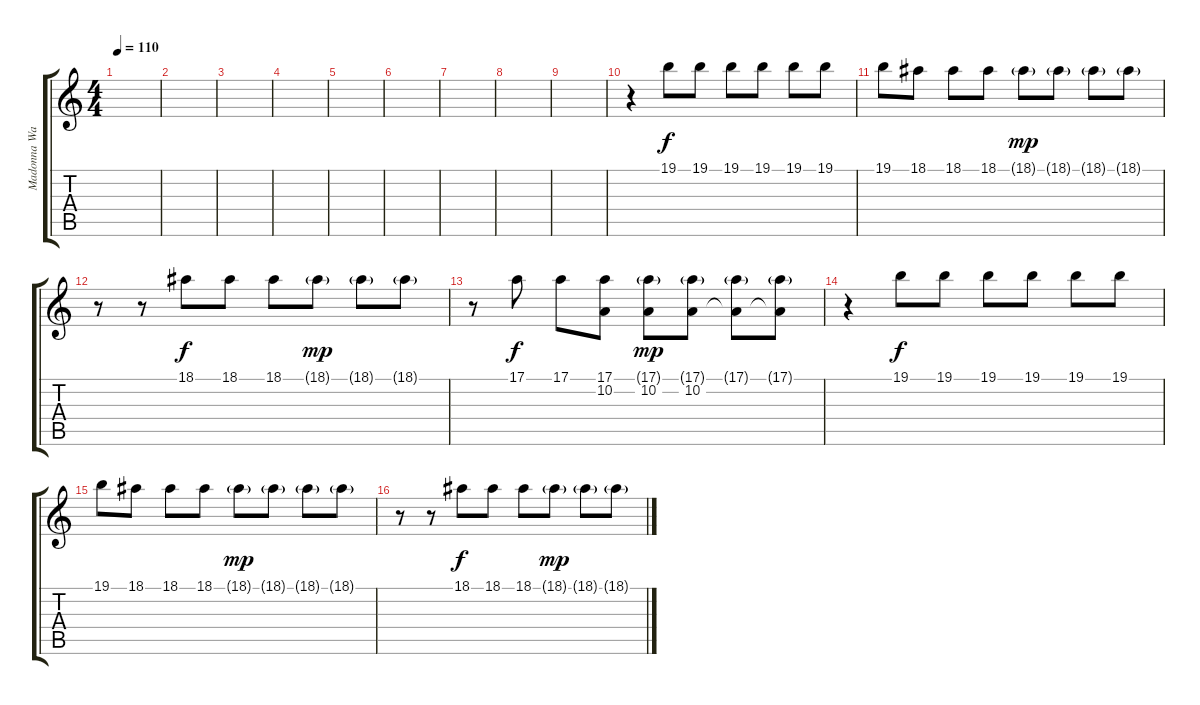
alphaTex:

\track ("Madonna Wayne Gacy" "Madonna Wa") {instrument fx1rain}
\staff {score tabs}
\tuning (E4 B3 G3 D3 A2 D2) {hide}
\ts (4 4)
\tempo 110
\clef g2
\ks c
|
|
|
|
|
|
|
|
|
r.4 19.1.8 19.1.8 19.1.8 19.1.8 19.1.8 19.1.8 |
19.1.8 18.1.8 18.1.8 18.1.8 18.1{g}.8{dy mp} 18.1{g}.8 18.1{g}.8 18.1{g}.8 |
r.8 r.8 18.1.8{dy f} 18.1.8 18.1.8 18.1{g}.8{dy mp} 18.1{g}.8 18.1{g}.8 |
r.8 17.1.8{dy f} 17.1.8 (17.1 10.2).8 (17.1{g} 10.2).8{dy mp} (17.1{g} 10.2).8 (17.1{g} 10.2{t}).8 (17.1{g} 10.2{t}).8 |
r.4 19.1.8{dy f} 19.1.8 19.1.8 19.1.8 19.1.8 19.1.8 |
19.1.8 18.1.8 18.1.8 18.1.8 18.1{g}.8{dy mp} 18.1{g}.8 18.1{g}.8 18.1{g}.8 |
r.8 r.8 18.1.8{dy f} 18.1.8 18.1.8 18.1{g}.8{dy mp} 18.1{g}.8 18.1{g}.8
